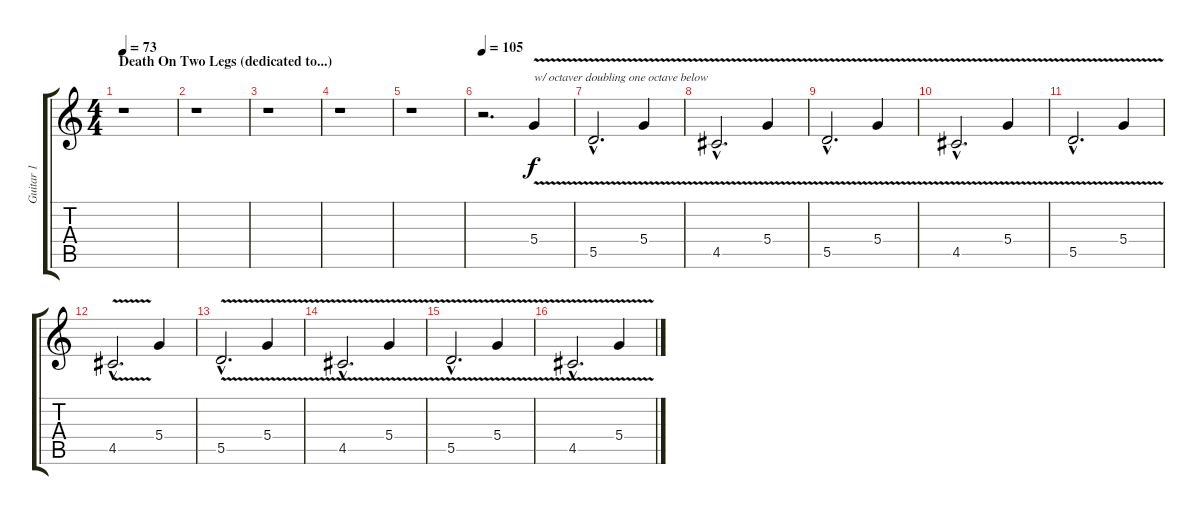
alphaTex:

\track ("Guitar 1" "Guitar 1") {instrument distortionguitar}
\staff {score tabs}
\tuning (E4 B3 G3 D3 A2 E2) {hide}
\ts (4 4)
\section ("" "Death On Two Legs (dedicated to...)")
\tempo 73
\clef g2
\ks c
r.1{dy f instrument distortionguitar} |
r.1 |
r.1 |
r.1 |
r.1 |
\tempo 105
r.2{d} 5.4{v}.4{txt "w/ octaver doubling one octave below" volume 13 instrument distortionguitar} |
5.5{v hac}.2{d} 5.4{v}.4 |
4.5{v hac}.2{d} 5.4{v}.4 |
5.5{v hac}.2{d} 5.4{v}.4 |
4.5{v hac}.2{d} 5.4{v}.4 |
5.5{v hac}.2{d} 5.4{v}.4 |
4.5{v hac}.2{d} 5.4.4 |
5.5{v hac}.2{d} 5.4{v}.4 |
4.5{v hac}.2{d} 5.4{v}.4 |
5.5{v hac}.2{d} 5.4{v}.4 |
4.5{v hac}.2{d} 5.4{v}.4
